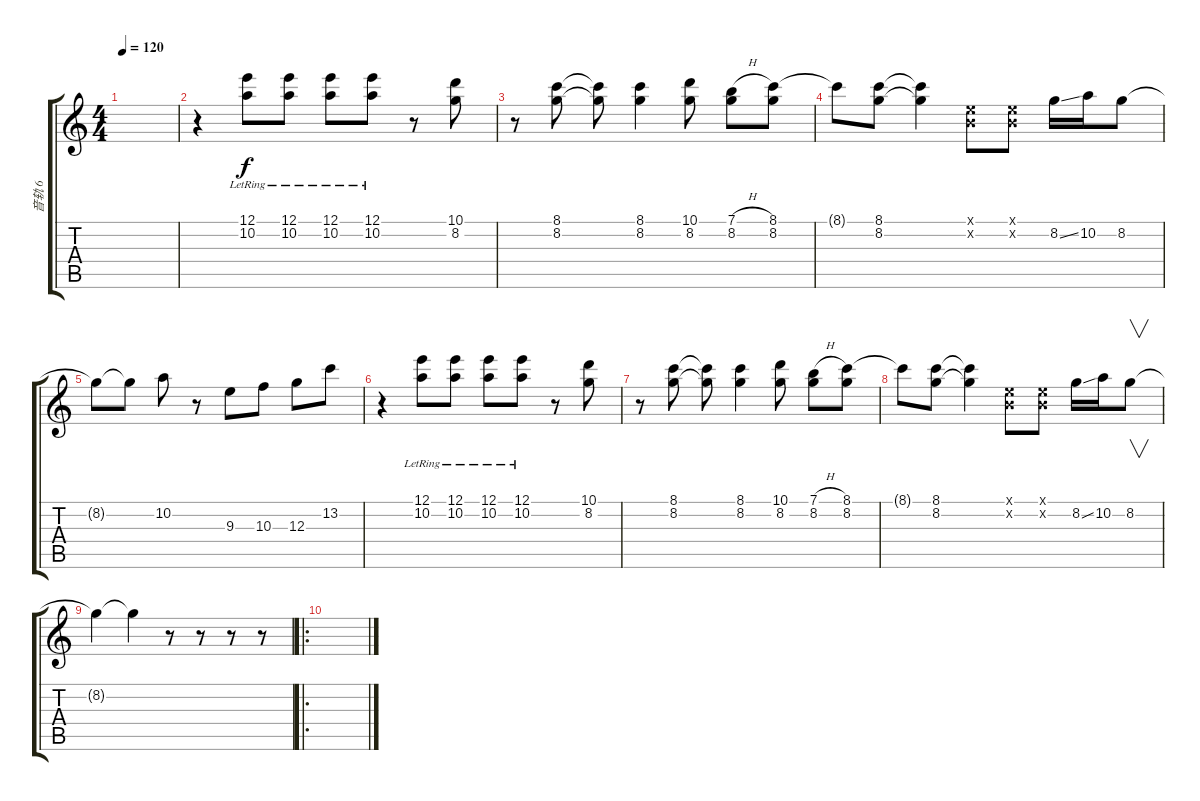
\track ("音轨 6" "音轨 6") {instrument acousticguitarsteel}
\staff {score tabs}
\tuning (E4 B3 G3 D3 A2 E2) {hide}
\ts (4 4)
\tempo 120
\clef g2
\ks c
|
r.4 (12.1{lr} 10.2{lr}).8 (12.1{lr} 10.2{lr}).8 (12.1{lr} 10.2{lr}).8 (12.1{lr} 10.2{lr}).8 r.8 (10.1 8.2).8 |
r.8 (8.1 8.2).8 (8.1{t} 8.2{t}).8 (8.1 8.2).4 (10.1 8.2).8 (7.1{h} 8.2).8 (8.1 8.2).8 |
8.1{t}.8 (8.1 8.2).8 (8.1{t} 8.2{t}).4 (0.1{x} 0.2{x}).8 (0.1{x} 0.2{x}).8 8.2{ss}.16 10.2.16 8.2.8 |
8.2{t}.8 8.2{t}.8 10.2.8 r.8 9.3.8 10.3.8 12.3.8 13.2.8 |
r.4 (12.1{lr} 10.2{lr}).8 (12.1{lr} 10.2{lr}).8 (12.1{lr} 10.2{lr}).8 (12.1{lr} 10.2{lr}).8 r.8 (10.1 8.2).8 |
r.8 (8.1 8.2).8 (8.1{t} 8.2{t}).8 (8.1 8.2).4 (10.1 8.2).8 (7.1{h} 8.2).8 (8.1 8.2).8 |
8.1{t}.8 (8.1 8.2).8 (8.1{t} 8.2{t}).4 (0.1{x} 0.2{x}).8 (0.1{x} 0.2{x}).8 8.2{ss}.16 10.2.16 8.2.8{v} |
8.2{t}.4 8.2{t}.4 r.8 r.8 r.8 r.8 |
\ro
